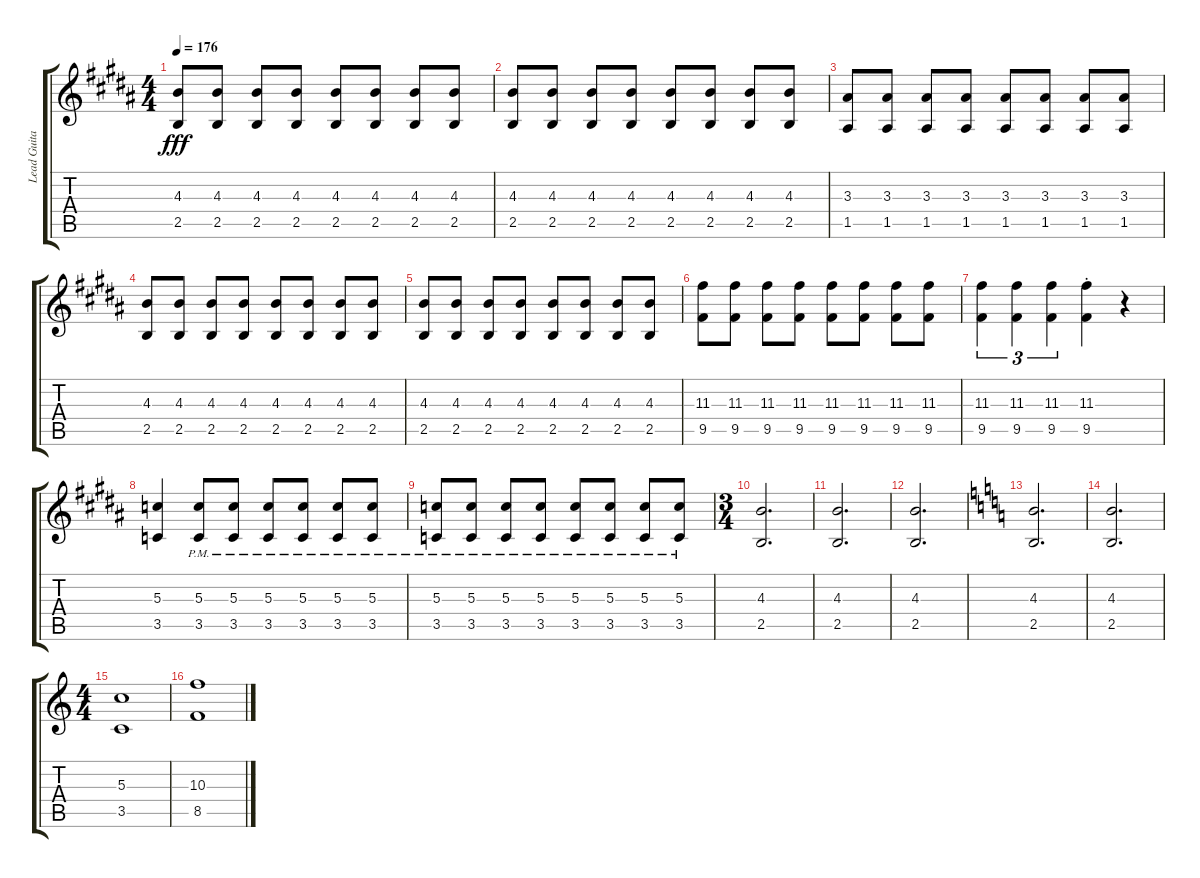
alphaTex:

\track ("Lead Guitar (Hoopes)" "Lead Guita") {instrument distortionguitar}
\staff {score tabs}
\tuning (E4 B3 G3 D3 A2 E2) {hide}
\ts (4 4)
\tempo 176
\clef g2
\ks g#minor
(4.3 2.5).8{dy fff} (4.3 2.5).8 (4.3 2.5).8 (4.3 2.5).8 (4.3 2.5).8 (4.3 2.5).8 (4.3 2.5).8 (4.3 2.5).8 |
(4.3 2.5).8 (4.3 2.5).8 (4.3 2.5).8 (4.3 2.5).8 (4.3 2.5).8 (4.3 2.5).8 (4.3 2.5).8 (4.3 2.5).8 |
\ks b
(3.3 1.5).8 (3.3 1.5).8 (3.3 1.5).8 (3.3 1.5).8 (3.3 1.5).8 (3.3 1.5).8 (3.3 1.5).8 (3.3 1.5).8 |
\ks g#minor
(4.3 2.5).8 (4.3 2.5).8 (4.3 2.5).8 (4.3 2.5).8 (4.3 2.5).8 (4.3 2.5).8 (4.3 2.5).8 (4.3 2.5).8 |
(4.3 2.5).8 (4.3 2.5).8 (4.3 2.5).8 (4.3 2.5).8 (4.3 2.5).8 (4.3 2.5).8 (4.3 2.5).8 (4.3 2.5).8 |
(11.3 9.5).8 (11.3 9.5).8 (11.3 9.5).8 (11.3 9.5).8 (11.3 9.5).8 (11.3 9.5).8 (11.3 9.5).8 (11.3 9.5).8 |
(11.3 9.5).4{tu (3 2)} (11.3 9.5).4{tu (3 2)} (11.3 9.5).4{tu (3 2)} (11.3{st} 9.5{st}).4 r.4 |
\ks b
(5.3 3.5).4 (5.3{pm} 3.5{pm}).8 (5.3{pm} 3.5{pm}).8 (5.3{pm} 3.5{pm}).8 (5.3{pm} 3.5{pm}).8 (5.3{pm} 3.5{pm}).8 (5.3{pm} 3.5{pm}).8 |
(5.3{pm} 3.5{pm}).8 (5.3{pm} 3.5{pm}).8 (5.3{pm} 3.5{pm}).8 (5.3{pm} 3.5{pm}).8 (5.3{pm} 3.5{pm}).8 (5.3{pm} 3.5{pm}).8 (5.3{pm} 3.5{pm}).8 (5.3{pm} 3.5{pm}).8 |
\ts (3 4)
(4.3 2.5).2{d} |
(4.3 2.5).2{d} |
(4.3 2.5).2{d} |
\ks c
(4.3 2.5).2{d} |
(4.3 2.5).2{d} |
\ts (4 4)
(5.3 3.5).1 |
(10.3 8.5).1
